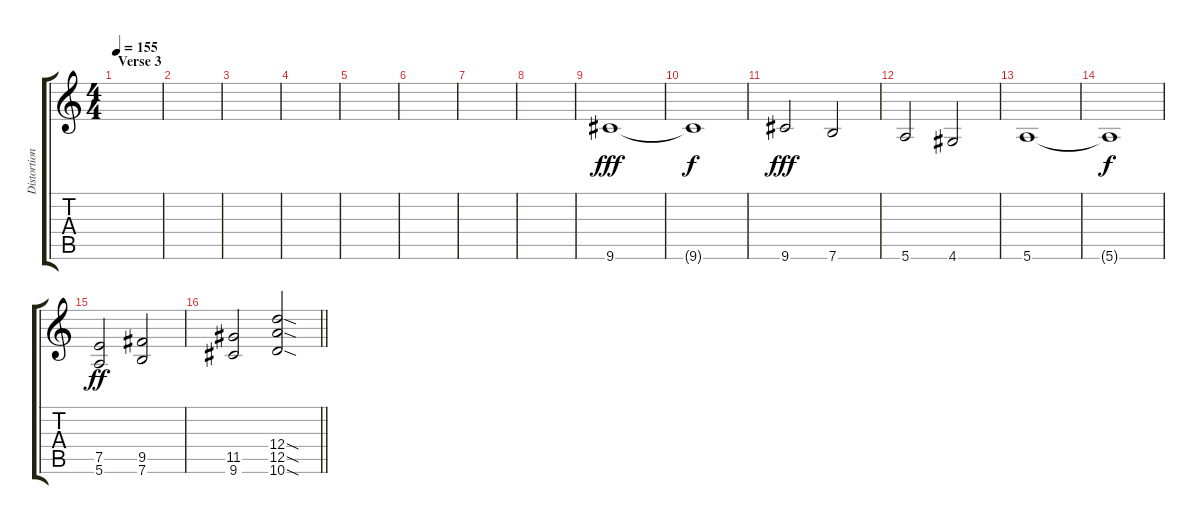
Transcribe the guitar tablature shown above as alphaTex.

\track ("Distortion Guitar" "Distortion") {instrument distortionguitar}
\staff {score tabs}
\tuning (E4 B3 G3 D3 A2 E2) {hide}
\ts (4 4)
\section ("" "Verse 3")
\tempo 155
\clef g2
\ks c
|
|
|
|
|
|
|
|
9.6.1{dy fff} |
9.6{t}.1{dy f} |
9.6.2{dy fff} 7.6.2 |
5.6.2 4.6.2 |
5.6.1 |
5.6{t}.1{dy f} |
(7.5 5.6).2{dy ff} (9.5 7.6).2 |
\barLineRight lightlight
(11.5 9.6).2 (12.4{sod} 12.5{sod} 10.6{sod}).2
